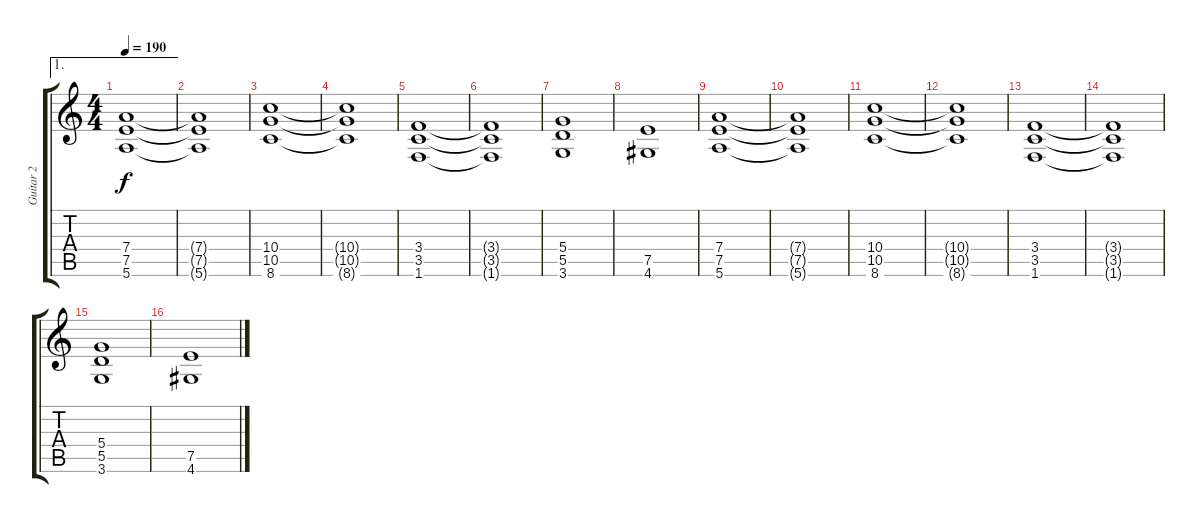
\track ("Guitar 2" "Guitar 2") {instrument distortionguitar}
\staff {score tabs}
\tuning (E4 B3 G3 D3 A2 E2) {hide}
\ae 1
\ts (4 4)
\tempo 190
\clef g2
\ks c
(7.4 7.5 5.6).1{dy f} |
(7.4{t} 7.5{t} 5.6{t}).1 |
(10.4 10.5 8.6).1 |
(10.4{t} 10.5{t} 8.6{t}).1 |
(3.4 3.5 1.6).1 |
(3.4{t} 3.5{t} 1.6{t}).1 |
(5.4 5.5 3.6).1 |
(7.5 4.6).1 |
(7.4 7.5 5.6).1 |
(7.4{t} 7.5{t} 5.6{t}).1 |
(10.4 10.5 8.6).1 |
(10.4{t} 10.5{t} 8.6{t}).1 |
(3.4 3.5 1.6).1 |
(3.4{t} 3.5{t} 1.6{t}).1 |
(5.4 5.5 3.6).1 |
(7.5 4.6).1
